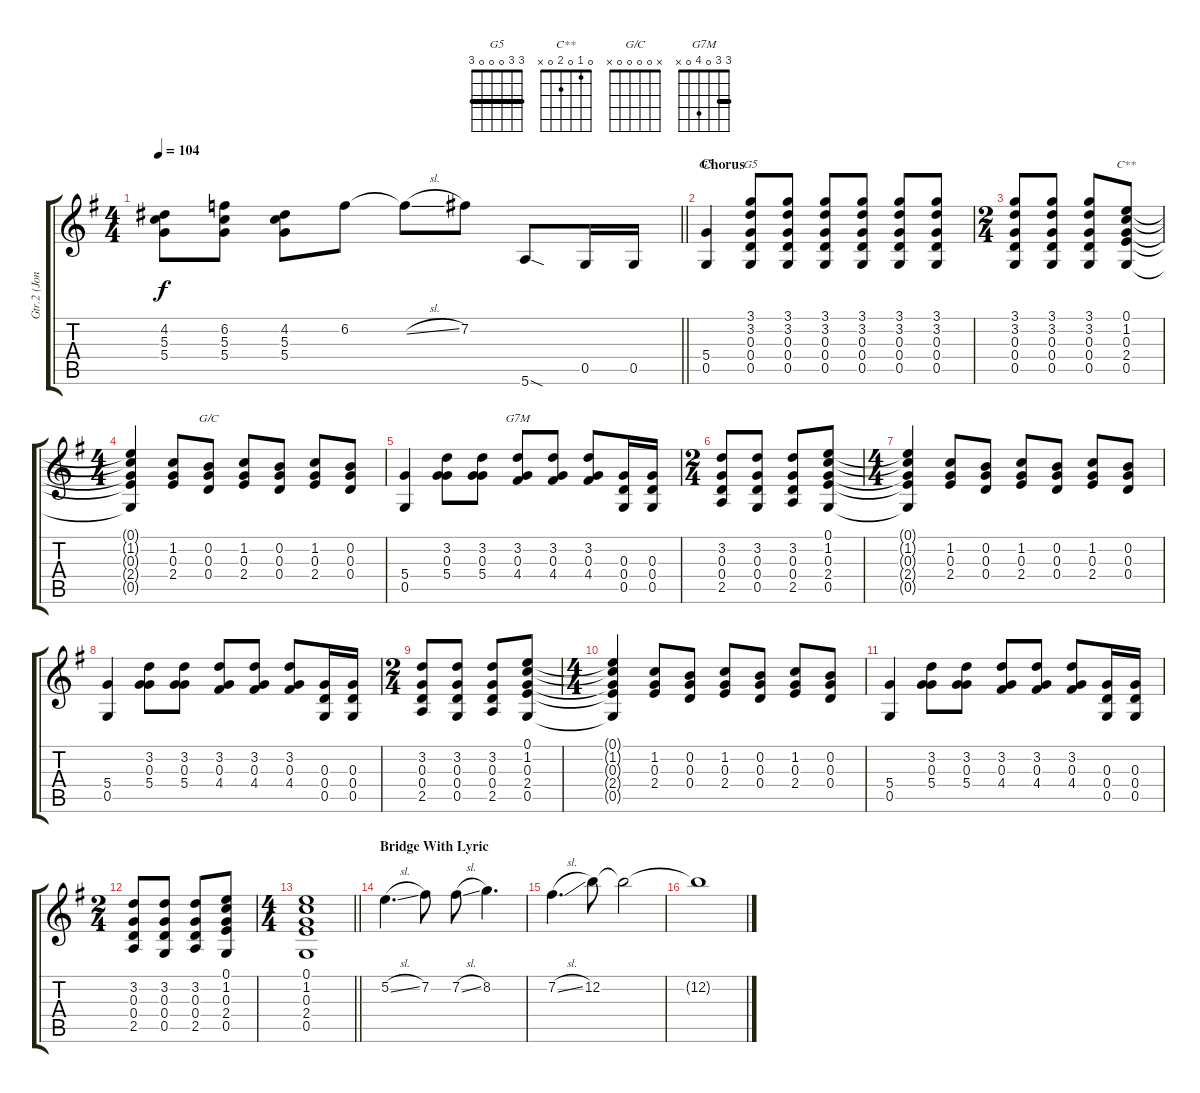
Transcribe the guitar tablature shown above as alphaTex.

\track ("Gtr.2 (Jonny GreenWood)" "Gtr.2 (Jon") {instrument distortionguitar}
\staff {score tabs}
\tuning (E4 B3 G3 D3 G2 E2) {hide}
\chord ("G5" 3 3 0 5 0 x) {barre 3}
\chord ("G5" 3 3 0 0 0 3) {barre 3}
\chord ("C**" 0 1 0 2 0 x)
\chord ("G/C" x 0 0 0 0 x)
\chord ("G7M" 3 3 0 4 0 x) {barre 3}
\ts (4 4)
\tempo 104
\clef g2
\barLineRight lightlight
\ks eminor
(4.2 5.3 5.4).8{dy f} (6.2 5.3 5.4).8 (4.2 5.3 5.4).8 6.2.8 6.2{sl t}.8 7.2.8 5.6{sod}.8 0.5.16 0.5.16 |
\section ("" "Chorus")
(5.4 0.5).4{ch "G5"} (3.1 3.2 0.3 0.4 0.5).8{ch "G5"} (3.1 3.2 0.3 0.4 0.5).8 (3.1 3.2 0.3 0.4 0.5).8 (3.1 3.2 0.3 0.4 0.5).8 (3.1 3.2 0.3 0.4 0.5).8 (3.1 3.2 0.3 0.4 0.5).8 |
\ts (2 4)
(3.1 3.2 0.3 0.4 0.5).8 (3.1 3.2 0.3 0.4 0.5).8 (3.1 3.2 0.3 0.4 0.5).8 (0.1 1.2 0.3 2.4 0.5).8{ch "C**"} |
\ts (4 4)
(0.1{t} 1.2{t} 0.3{t} 2.4{t} 0.5{t}).4 (1.2 0.3 2.4).8 (0.2 0.3 0.4).8{ch "G/C"} (1.2 0.3 2.4).8 (0.2 0.3 0.4).8 (1.2 0.3 2.4).8 (0.2 0.3 0.4).8 |
(5.4 0.5).4 (3.2 0.3 5.4).8 (3.2 0.3 5.4).8 (3.2 0.3 4.4).8{ch "G7M"} (3.2 0.3 4.4).8 (3.2 0.3 4.4).8 (0.3 0.4 0.5).16 (0.3 0.4 0.5).16 |
\ts (2 4)
(3.2 0.3 0.4 2.5).8 (3.2 0.3 0.4 0.5).8 (3.2 0.3 0.4 2.5).8 (0.1 1.2 0.3 2.4 0.5).8 |
\ts (4 4)
(0.1{t} 1.2{t} 0.3{t} 2.4{t} 0.5{t}).4 (1.2 0.3 2.4).8 (0.2 0.3 0.4).8 (1.2 0.3 2.4).8 (0.2 0.3 0.4).8 (1.2 0.3 2.4).8 (0.2 0.3 0.4).8 |
(5.4 0.5).4 (3.2 0.3 5.4).8 (3.2 0.3 5.4).8 (3.2 0.3 4.4).8 (3.2 0.3 4.4).8 (3.2 0.3 4.4).8 (0.3 0.4 0.5).16 (0.3 0.4 0.5).16 |
\ts (2 4)
(3.2 0.3 0.4 2.5).8 (3.2 0.3 0.4 0.5).8 (3.2 0.3 0.4 2.5).8 (0.1 1.2 0.3 2.4 0.5).8 |
\ts (4 4)
(0.1{t} 1.2{t} 0.3{t} 2.4{t} 0.5{t}).4 (1.2 0.3 2.4).8 (0.2 0.3 0.4).8 (1.2 0.3 2.4).8 (0.2 0.3 0.4).8 (1.2 0.3 2.4).8 (0.2 0.3 0.4).8 |
(5.4 0.5).4 (3.2 0.3 5.4).8 (3.2 0.3 5.4).8 (3.2 0.3 4.4).8 (3.2 0.3 4.4).8 (3.2 0.3 4.4).8 (0.3 0.4 0.5).16 (0.3 0.4 0.5).16 |
\ts (2 4)
(3.2 0.3 0.4 2.5).8 (3.2 0.3 0.4 0.5).8 (3.2 0.3 0.4 2.5).8 (0.1 1.2 0.3 2.4 0.5).8 |
\ts (4 4)
\barLineRight lightlight
(0.1 1.2 0.3 2.4 0.5).1 |
\section ("" "Bridge With Lyric")
5.2{sl}.4{d volume 12} 7.2.8 7.2{sl}.8 8.2.4{d} |
7.2{sl}.4{d} 12.2.8 12.2{t}.2 |
12.2{t}.1
